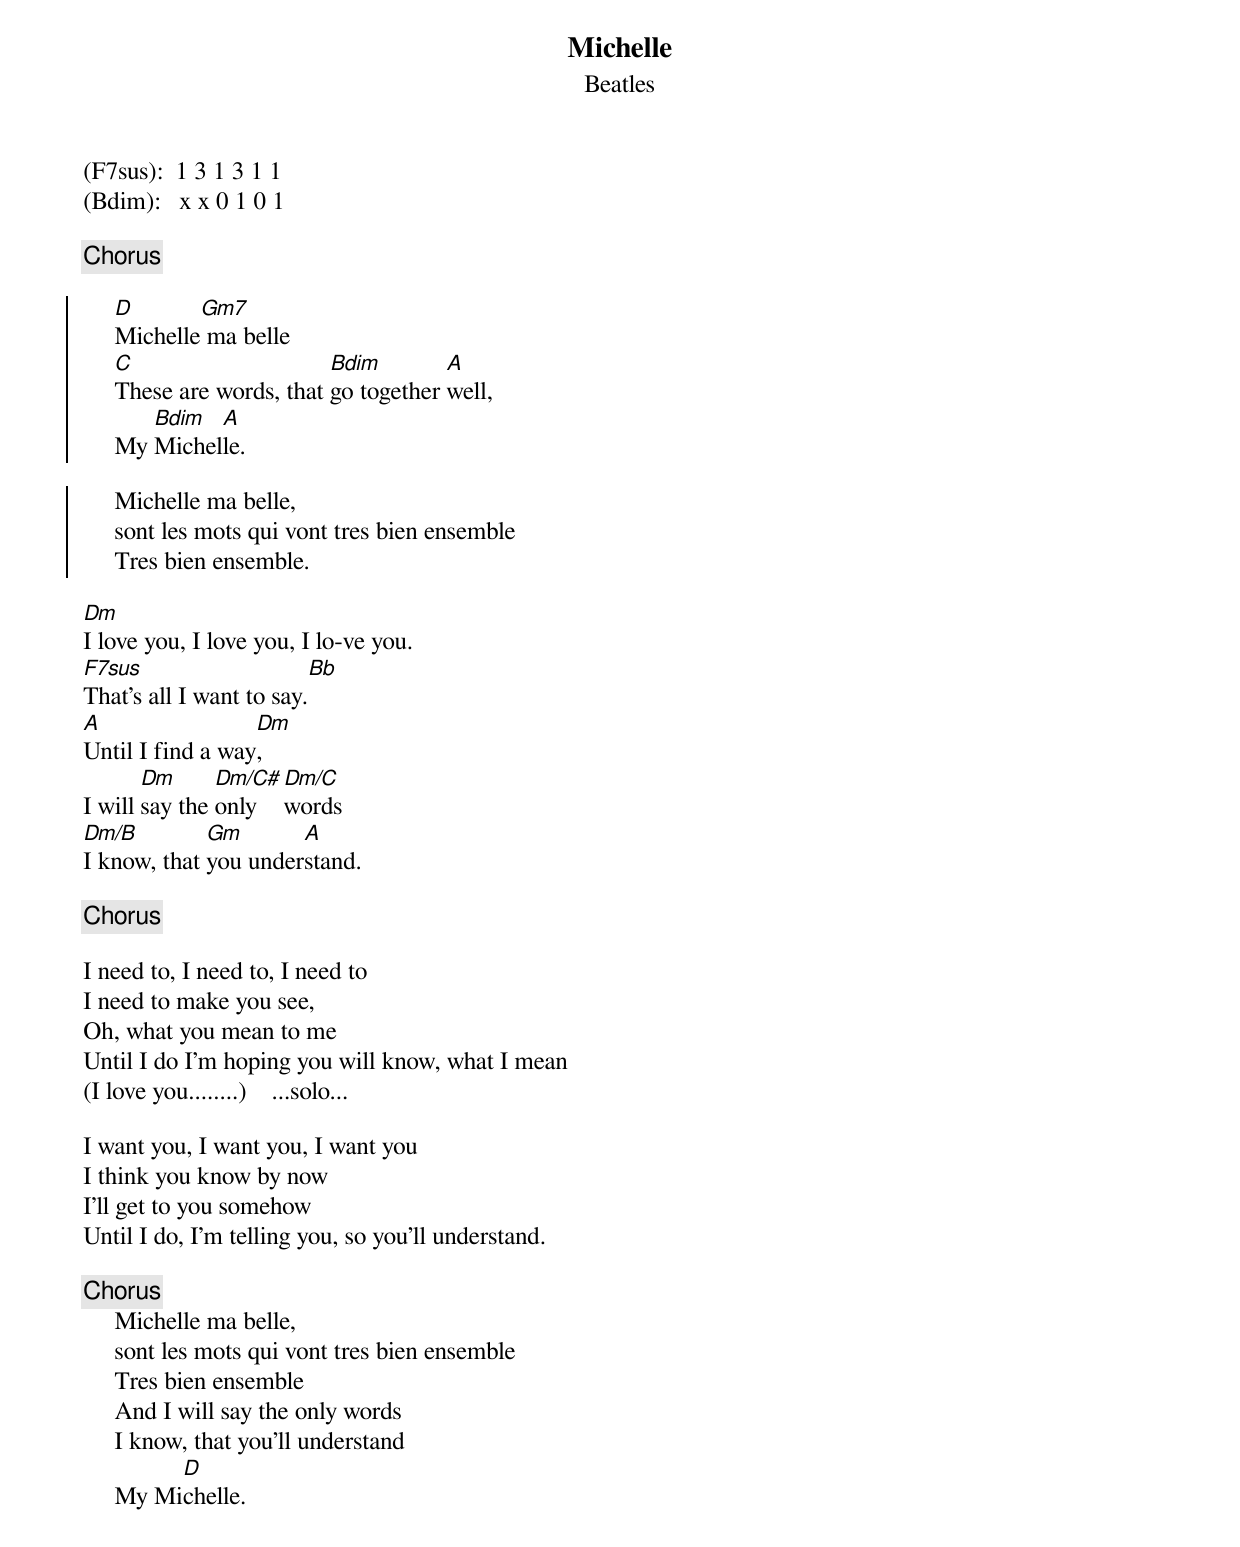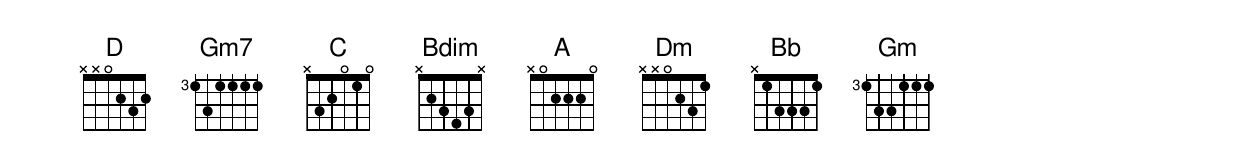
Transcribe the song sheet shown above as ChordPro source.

{title:Michelle}
{subtitle:Beatles}
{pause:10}

(F7sus):  1 3 1 3 1 1
(Bdim):   x x 0 1 0 1

{c: Chorus}

{soc}
     [D]Michelle[Gm7] ma belle
     [C]These are words, that [Bdim]go together [A]well,
     My [Bdim]Michel[A]le.
{eoc}

{soc}
     Michelle ma belle,
     sont les mots qui vont tres bien ensemble
     Tres bien ensemble.
{eoc}

[Dm]I love you, I love you, I lo-ve you.
[F7sus]That's all I want to say.[Bb]
[A]Until I find a way[Dm],
I will [Dm]say the [Dm/C#]only [Dm/C]words
[Dm/B]I know, that [Gm]you under[A]stand.

{c:Chorus}

I need to, I need to, I need to
I need to make you see,
Oh, what you mean to me
Until I do I'm hoping you will know, what I mean
(I love you........)    ...solo...

I want you, I want you, I want you
I think you know by now
I'll get to you somehow
Until I do, I'm telling you, so you'll understand.

{c:Chorus}
     Michelle ma belle,
     sont les mots qui vont tres bien ensemble
     Tres bien ensemble
     And I will say the only words
     I know, that you'll understand
     My Mi[D]chelle.

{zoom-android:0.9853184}
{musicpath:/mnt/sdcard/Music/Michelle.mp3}
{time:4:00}
{zoom-android-V11:1.0904198}
